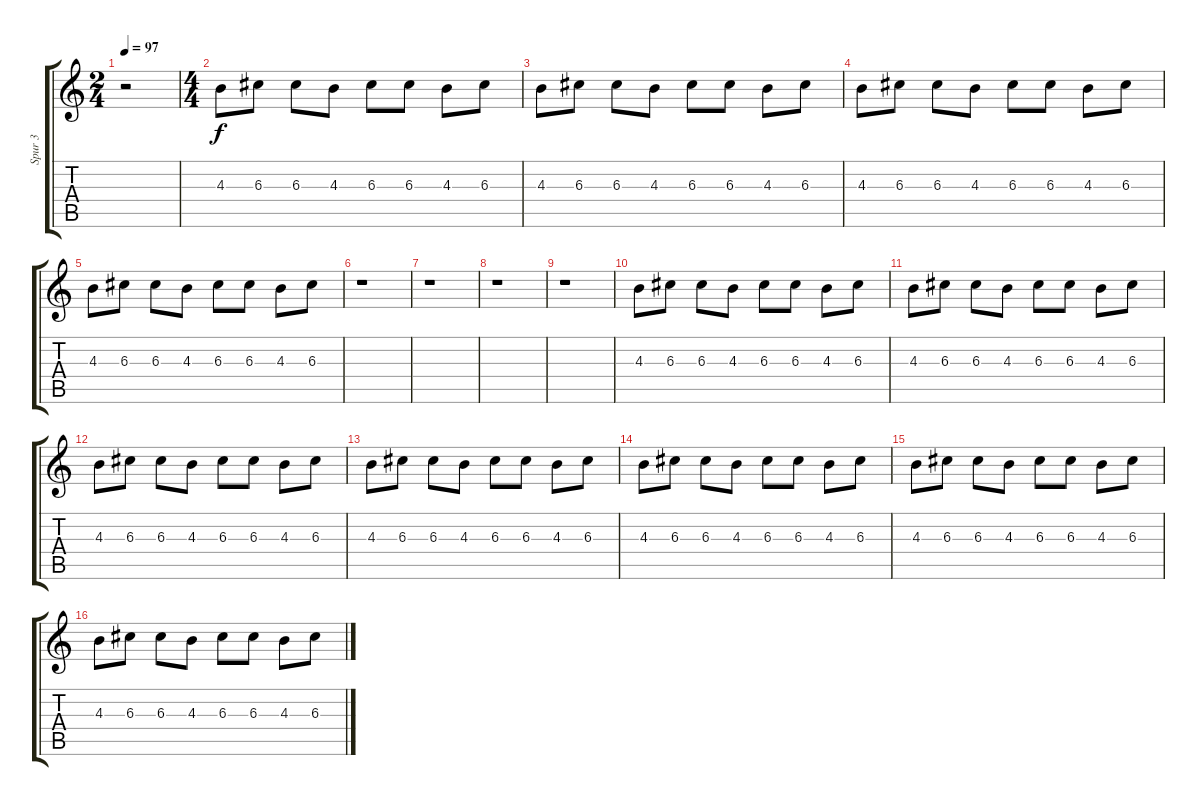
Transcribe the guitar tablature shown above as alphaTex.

\track ("Spur 3" "Spur 3") {instrument electricguitarmuted}
\staff {score tabs}
\tuning (E4 B3 G3 D3 A2 E2) {hide}
\ts (2 4)
\tempo 97
\clef g2
\ks c
r.2{dy f instrument electricguitarmuted} |
\ts (4 4)
4.3.8 6.3.8 6.3.8 4.3.8 6.3.8 6.3.8 4.3.8 6.3.8 |
4.3.8 6.3.8 6.3.8 4.3.8 6.3.8 6.3.8 4.3.8 6.3.8 |
4.3.8 6.3.8 6.3.8 4.3.8 6.3.8 6.3.8 4.3.8 6.3.8 |
4.3.8 6.3.8 6.3.8 4.3.8 6.3.8 6.3.8 4.3.8 6.3.8 |
r.1 |
r.1 |
r.1 |
r.1 |
4.3.8 6.3.8 6.3.8 4.3.8 6.3.8 6.3.8 4.3.8 6.3.8 |
4.3.8 6.3.8 6.3.8 4.3.8 6.3.8 6.3.8 4.3.8 6.3.8 |
4.3.8 6.3.8 6.3.8 4.3.8 6.3.8 6.3.8 4.3.8 6.3.8 |
4.3.8 6.3.8 6.3.8 4.3.8 6.3.8 6.3.8 4.3.8 6.3.8 |
4.3.8 6.3.8 6.3.8 4.3.8 6.3.8 6.3.8 4.3.8 6.3.8 |
4.3.8 6.3.8 6.3.8 4.3.8 6.3.8 6.3.8 4.3.8 6.3.8 |
4.3.8 6.3.8 6.3.8 4.3.8 6.3.8 6.3.8 4.3.8 6.3.8
